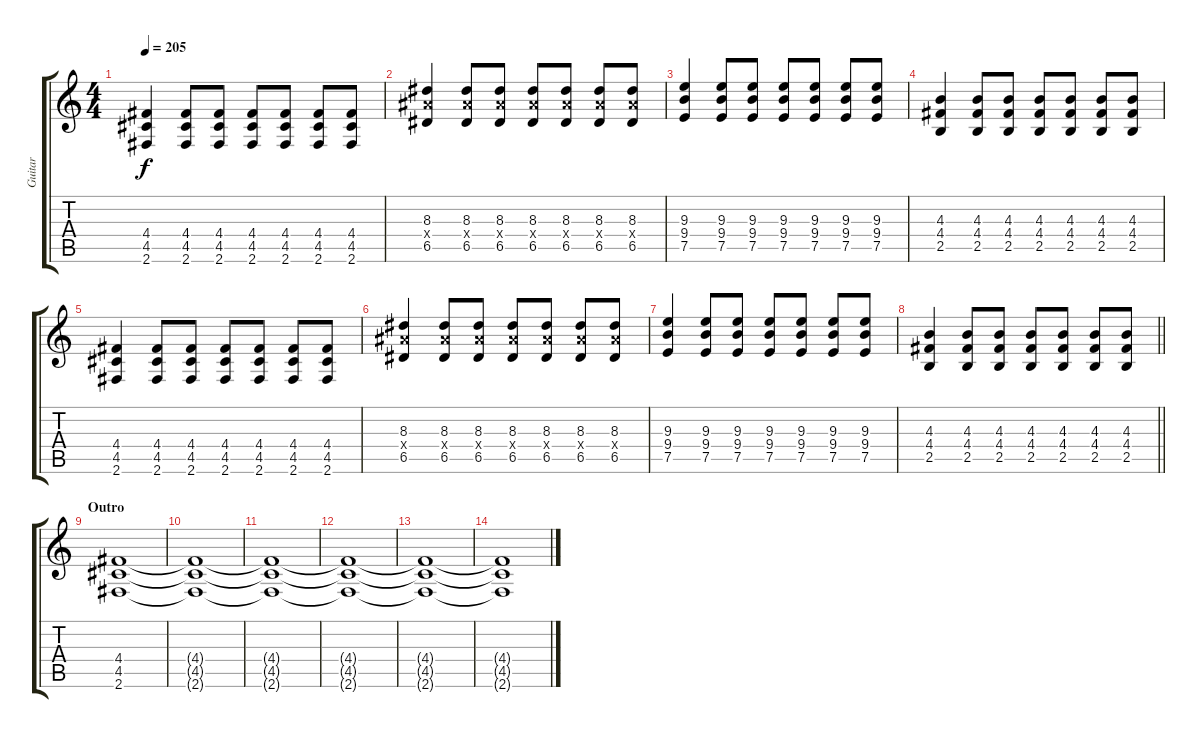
\track ("Guitar" "Guitar") {instrument distortionguitar}
\staff {score tabs}
\tuning (E4 B3 G3 D3 A2 E2) {hide}
\ts (4 4)
\tempo 205
\clef g2
\ks c
(4.4 4.5 2.6).4{dy f} (4.4 4.5 2.6).8 (4.4 4.5 2.6).8 (4.4 4.5 2.6).8 (4.4 4.5 2.6).8 (4.4 4.5 2.6).8 (4.4 4.5 2.6).8 |
(8.3 8.4{x} 6.5).4 (8.3 8.4{x} 6.5).8 (8.3 8.4{x} 6.5).8 (8.3 8.4{x} 6.5).8 (8.3 8.4{x} 6.5).8 (8.3 8.4{x} 6.5).8 (8.3 8.4{x} 6.5).8 |
(9.3 9.4 7.5).4 (9.3 9.4 7.5).8 (9.3 9.4 7.5).8 (9.3 9.4 7.5).8 (9.3 9.4 7.5).8 (9.3 9.4 7.5).8 (9.3 9.4 7.5).8 |
(4.3 4.4 2.5).4 (4.3 4.4 2.5).8 (4.3 4.4 2.5).8 (4.3 4.4 2.5).8 (4.3 4.4 2.5).8 (4.3 4.4 2.5).8 (4.3 4.4 2.5).8 |
(4.4 4.5 2.6).4 (4.4 4.5 2.6).8 (4.4 4.5 2.6).8 (4.4 4.5 2.6).8 (4.4 4.5 2.6).8 (4.4 4.5 2.6).8 (4.4 4.5 2.6).8 |
(8.3 8.4{x} 6.5).4 (8.3 8.4{x} 6.5).8 (8.3 8.4{x} 6.5).8 (8.3 8.4{x} 6.5).8 (8.3 8.4{x} 6.5).8 (8.3 8.4{x} 6.5).8 (8.3 8.4{x} 6.5).8 |
(9.3 9.4 7.5).4 (9.3 9.4 7.5).8 (9.3 9.4 7.5).8 (9.3 9.4 7.5).8 (9.3 9.4 7.5).8 (9.3 9.4 7.5).8 (9.3 9.4 7.5).8 |
\barLineRight lightlight
(4.3 4.4 2.5).4 (4.3 4.4 2.5).8 (4.3 4.4 2.5).8 (4.3 4.4 2.5).8 (4.3 4.4 2.5).8 (4.3 4.4 2.5).8 (4.3 4.4 2.5).8 |
\section ("" "Outro")
(4.4 4.5 2.6).1 |
(4.4{t} 4.5{t} 2.6{t}).1 |
(4.4{t} 4.5{t} 2.6{t}).1{volume 0} |
(4.4{t} 4.5{t} 2.6{t}).1 |
(4.4{t} 4.5{t} 2.6{t}).1 |
(4.4{t} 4.5{t} 2.6{t}).1
